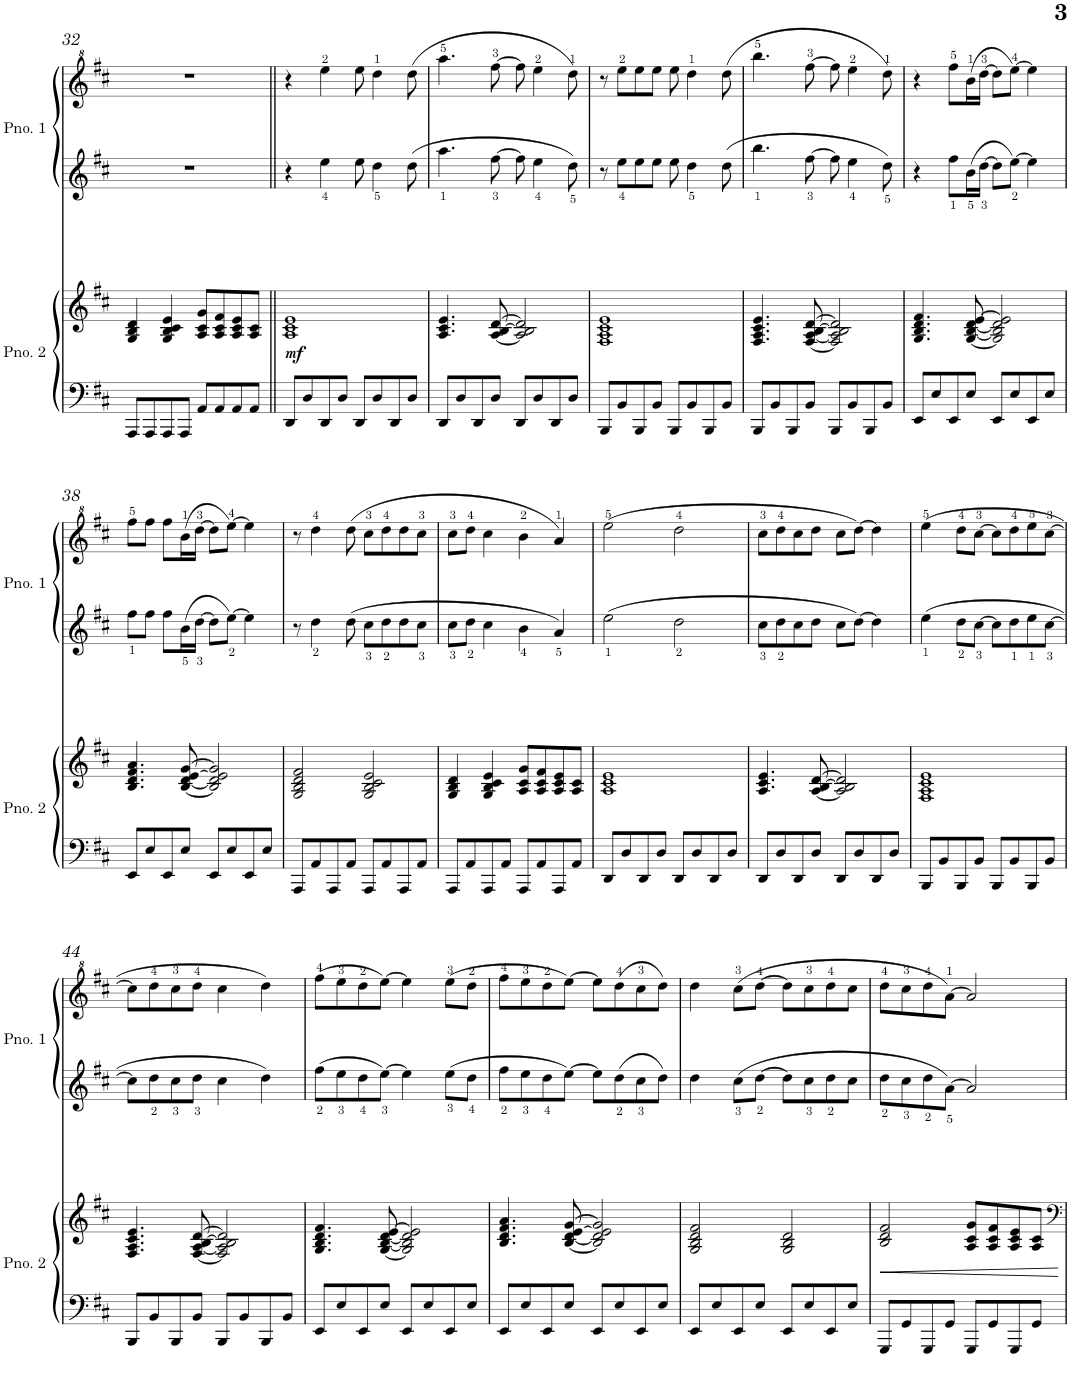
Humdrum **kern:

**kern	**kern	**dynam	**kern	**kern
*part2	*part2	*part2	*part1	*part1
*staff4	*staff3	*staff3/4	*staff2	*staff1
*I"Piano 2	*	*	*I"Piano 1	*
*I'Pno. 2	*	*	*I'Pno. 1	*
!!LO:PB:g=z
*clefF4	*clefG2	*	*clefG2	*clefG^2
*k[f#c#]	*k[f#c#]	*	*k[f#c#]	*k[f#c#]
*M4/4	*M4/4	*	*M4/4	*M4/4
=32	=32	=32	=32	=32
8AAA/L	4G/ 4B/ 4d/	.	1r	1r
8AAA/	.	.	.	.
8AAA/	4G/ 4B/ 4c#/ 4e/	.	.	.
8AAA/J	.	.	.	.
8AA/L	8A/ 8c#/ 8g/L	.	.	.
8AA/	8A/ 8c#/ 8f#/	.	.	.
8AA/	8A/ 8c#/ 8e/	.	.	.
8AA/J	8A/ 8c#/J	.	.	.
=33||	=33||	=33||	=33||	=33||
8DD/L	1A 1c# 1e	.	4r	4r
!	!	!LO:DY:b=2	!	!
8D/	.	mf	.	.
8DD/	.	.	4ee\	4eee\
8D/J	.	.	.	.
8DD/L	.	.	8ee\	8eee\
8D/	.	.	4dd\	4ddd\
8DD/	.	.	.	.
8D/J	.	.	8dd\	(8ddd\
=34	=34	=34	=34	=34
8DD/L	4.A/ 4.c#/ 4.e/	.	4.aa\	4.aaa\
8D/	.	.	.	.
8DD/	.	.	.	.
8D/J	[8A/ [8B/ [8d/	.	[8ff#\	[8fff#\
8DD/L	2A/] 2B/] 2d/]	.	8ff#\]	8fff#\]
8D/	.	.	4ee\	4eee\
8DD/	.	.	.	.
8D/J	.	.	8dd\	8ddd\)
=35	=35	=35	=35	=35
8BBB/L	1F# 1A 1c# 1e	.	8r	8r
8BB/	.	.	8ee\L	8eee\L
8BBB/	.	.	8ee\	8eee\
8BB/J	.	.	8ee\J	8eee\J
8BBB/L	.	.	8ee\	8eee\
8BB/	.	.	4dd\	4ddd\
8BBB/	.	.	.	.
8BB/J	.	.	8dd\	(8ddd\
=36	=36	=36	=36	=36
8BBB/L	4.F#/ 4.A/ 4.c#/ 4.e/	.	4.bb\	4.bbb\
8BB/	.	.	.	.
8BBB/	.	.	.	.
8BB/J	[8F#/ [8A/ [8B/ [8d/	.	[8ff#\	[8fff#\
8BBB/L	2F#/] 2A/] 2B/] 2d/]	.	8ff#\]	8fff#\]
8BB/	.	.	4ee\	4eee\
8BBB/	.	.	.	.
8BB/J	.	.	8dd\	8ddd\)
=37	=37	=37	=37	=37
8EE/L	4.G/ 4.B/ 4.d/ 4.f#/	.	4r	4r
8E/	.	.	.	.
8EE/	.	.	8ff#\L	8fff#\L
8E/J	[8G/ [8B/ [8d/ [8e/	.	16b\L	(16bb\L
.	.	.	[16dd\JJ	[16ddd\JJ
8EE/L	2G/] 2B/] 2d/] 2e/]	.	8dd\L]	8ddd\L]
8E/	.	.	[8ee\J	[8eee\J)
8EE/	.	.	4ee\]	4eee\]
8E/J	.	.	.	.
!!LO:LB:g=z
=38	=38	=38	=38	=38
8EE/L	4.B/ 4.d/ 4.f#/ 4.a/	.	8ff#\L	8fff#\L
8E/	.	.	8ff#\J	8fff#\J
8EE/	.	.	8ff#\L	8fff#\L
8E/J	[8B/ [8d/ [8e/ [8g/	.	16b\L	(16bb\L
.	.	.	[16dd\JJ	[16ddd\JJ
8EE/L	2B/] 2d/] 2e/] 2g/]	.	8dd\L]	8ddd\L]
8E/	.	.	[8ee\J	[8eee\J)
8EE/	.	.	4ee\]	4eee\]
8E/J	.	.	.	.
=39	=39	=39	=39	=39
8AAA/L	2G/ 2B/ 2d/ 2f#/	.	8r	8r
8AA/	.	.	4dd\	4ddd\
8AAA/	.	.	.	.
8AA/J	.	.	8dd\	(8ddd\
8AAA/L	2G/ 2B/ 2c#/ 2e/	.	8cc#\L	8ccc#\L
8AA/	.	.	8dd\	8ddd\
8AAA/	.	.	8dd\	8ddd\
8AA/J	.	.	8cc#\J	8ccc#\J
=40	=40	=40	=40	=40
8AAA/L	4G/ 4B/ 4d/	.	8cc#\L	8ccc#\L
8AA/	.	.	8dd\J	8ddd\J
8AAA/	4G/ 4B/ 4c#/ 4e/	.	4cc#\	4ccc#\
8AA/J	.	.	.	.
8AAA/L	8A/ 8c#/ 8g/L	.	4b\	4bb\
8AA/	8A/ 8c#/ 8f#/	.	.	.
8AAA/	8A/ 8c#/ 8e/	.	4a/	4aa/)
8AA/J	8A/ 8c#/J	.	.	.
=41	=41	=41	=41	=41
8DD/L	1A 1c# 1e	.	2ee\	(2eee\
8D/	.	.	.	.
8DD/	.	.	.	.
8D/J	.	.	.	.
8DD/L	.	.	2dd\	2ddd\
8D/	.	.	.	.
8DD/	.	.	.	.
8D/J	.	.	.	.
=42	=42	=42	=42	=42
8DD/L	4.A/ 4.c#/ 4.e/	.	8cc#\L	8ccc#\L
8D/	.	.	8dd\	8ddd\
8DD/	.	.	8cc#\	8ccc#\
8D/J	[8A/ [8B/ [8d/	.	8dd\J	8ddd\J
8DD/L	2A/] 2B/] 2d/]	.	8cc#\L	8ccc#\L
8D/	.	.	[8dd\J	[8ddd\J)
8DD/	.	.	4dd\]	4ddd\]
8D/J	.	.	.	.
=43	=43	=43	=43	=43
8BBB/L	1F# 1A 1c# 1e	.	4ee\	(4eee\
8BB/	.	.	.	.
8BBB/	.	.	8dd\L	8ddd\L
8BB/J	.	.	[8cc#\J	[8ccc#\J
8BBB/L	.	.	8cc#\L]	8ccc#\L]
8BB/	.	.	8dd\	8ddd\
8BBB/	.	.	8ee\	8eee\
8BB/J	.	.	[8cc#\J	[8ccc#\J
!!LO:LB:g=z
=44	=44	=44	=44	=44
8BBB/L	4.F#/ 4.A/ 4.c#/ 4.e/	.	8cc#\L]	8ccc#\L]
8BB/	.	.	8dd\	8ddd\
8BBB/	.	.	8cc#\	8ccc#\
8BB/J	[8F#/ [8A/ [8B/ [8d/	.	8dd\J	8ddd\J
8BBB/L	2F#/] 2A/] 2B/] 2d/]	.	4cc#\	4ccc#\
8BB/	.	.	.	.
8BBB/	.	.	4dd\	4ddd\)
8BB/J	.	.	.	.
=45	=45	=45	=45	=45
8EE/L	4.G/ 4.B/ 4.d/ 4.f#/	.	8ff#\L	(8fff#\L
8E/	.	.	8ee\	8eee\
8EE/	.	.	8dd\	8ddd\
8E/J	[8G/ [8B/ [8d/ [8e/	.	[8ee\J	[8eee\J)
8EE/L	2G/] 2B/] 2d/] 2e/]	.	4ee\]	4eee\]
8E/	.	.	.	.
8EE/	.	.	8ee\L	(8eee\L
8E/J	.	.	8dd\J	8ddd\J
=46	=46	=46	=46	=46
8EE/L	4.B/ 4.d/ 4.f#/ 4.a/	.	8ff#\L	8fff#\L
8E/	.	.	8ee\	8eee\
8EE/	.	.	8dd\	8ddd\
8E/J	[8B/ [8d/ [8e/ [8g/	.	[8ee\J	[8eee\J)
8EE/L	2B/] 2d/] 2e/] 2g/]	.	8ee\L]	8eee\L]
8E/	.	.	8dd\	(8ddd\
8EE/	.	.	8cc#\	8ccc#\
8E/J	.	.	8dd\J	8ddd\J)
=47	=47	=47	=47	=47
8EE/L	2G/ 2B/ 2d/ 2f#/	.	4dd\	4ddd\
8E/	.	.	.	.
8EE/	.	.	8cc#\L	(8ccc#\L
8E/J	.	.	[8dd\J	[8ddd\J
8EE/L	2G/ 2B/ 2d/	.	8dd\L]	8ddd\L]
8E/	.	.	8cc#\	8ccc#\
8EE/	.	.	8dd\	8ddd\
8E/J	.	.	8cc#\J	8ccc#\J
=48	=48	=48	=48	=48
!	!	!LO:HP:b	!	!
8GGG/L	2B/ 2d/ 2f#/	<	8dd\L	8ddd\L
8GG/	.	.	8cc#\	8ccc#\
8GGG/	.	.	8dd\	8ddd\
8GG/J	.	.	[8a\J	[8aa\J)
8GGG/L	8A/ 8c#/ 8g/L	.	2a/]	2aa/]
8GG/	8A/ 8c#/ 8f#/	.	.	.
8GGG/	8A/ 8c#/ 8e/	.	.	.
8GG/J	8A/ 8c#/J	.	.	.
.	.	[	.	.
=	=	=	=	=
*-	*-	*-	*-	*-
